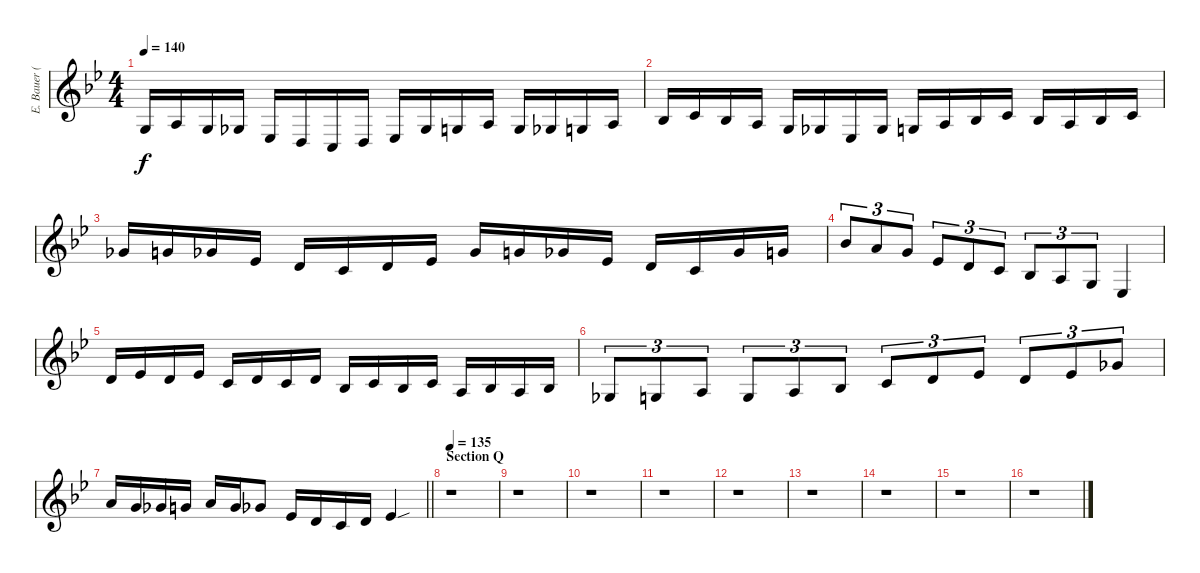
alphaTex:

\track ("E. Bauer (Keyboard)" "E. Bauer (") {instrument sitar}
\staff {score}
\tuning (E4 B3 G3 D3 A2 E2) {hide}
\ts (4 4)
\tempo 140
\clef g2
\ks gminor
5.4.16{dy f} 7.4.16 5.4.16 4.4.16 6.5.16 5.5.16 3.5.16 5.5.16 6.5.16 4.4.16 5.4.16 7.4.16 5.4.16 4.4.16 5.4.16 7.4.16 |
8.4.16 10.4.16 8.4.16 7.4.16 10.5.16 9.5.16 6.5.16 9.5.16 10.5.16 7.4.16 8.4.16 10.4.16 8.4.16 7.4.16 8.4.16 10.4.16 |
11.3.16 12.3.16 11.3.16 13.4.16 12.4.16 10.4.16 12.4.16 13.4.16 11.3.16 12.3.16 11.3.16 13.4.16 12.4.16 10.4.16 11.3.16 12.3.16 |
15.3.8{tu (3 2)} 14.3.8{tu (3 2)} 12.3.8{tu (3 2)} 13.4.8{tu (3 2)} 12.4.8{tu (3 2)} 10.4.8{tu (3 2)} 13.5.8{tu (3 2)} 12.5.8{tu (3 2)} 10.5.8{tu (3 2)} 11.6.4 |
12.4.16 13.4.16 12.4.16 13.4.16 15.5.16 17.5.16 15.5.16 17.5.16 13.5.16 15.5.16 13.5.16 15.5.16 12.5.16 13.5.16 12.5.16 13.5.16 |
14.6.8{tu (3 2)} 15.6.8{tu (3 2)} 12.5.8{tu (3 2)} 15.6.8{tu (3 2)} 12.5.8{tu (3 2)} 13.5.8{tu (3 2)} 15.5.8{tu (3 2)} 12.4.8{tu (3 2)} 13.4.8{tu (3 2)} 12.4.8{tu (3 2)} 13.4.8{tu (3 2)} 16.4.8{tu (3 2)} |
\barLineRight lightlight
14.3.16 12.3.16 11.3.16 12.3.16 14.3.16 12.3.16 11.3.8 13.4.16 12.4.16 10.4.16 12.4.16 13.4{sou}.4 |
\section ("" "Section Q")
\tempo 135
r.1 |
r.1 |
r.1 |
r.1 |
r.1 |
r.1 |
r.1 |
r.1 |
r.1
